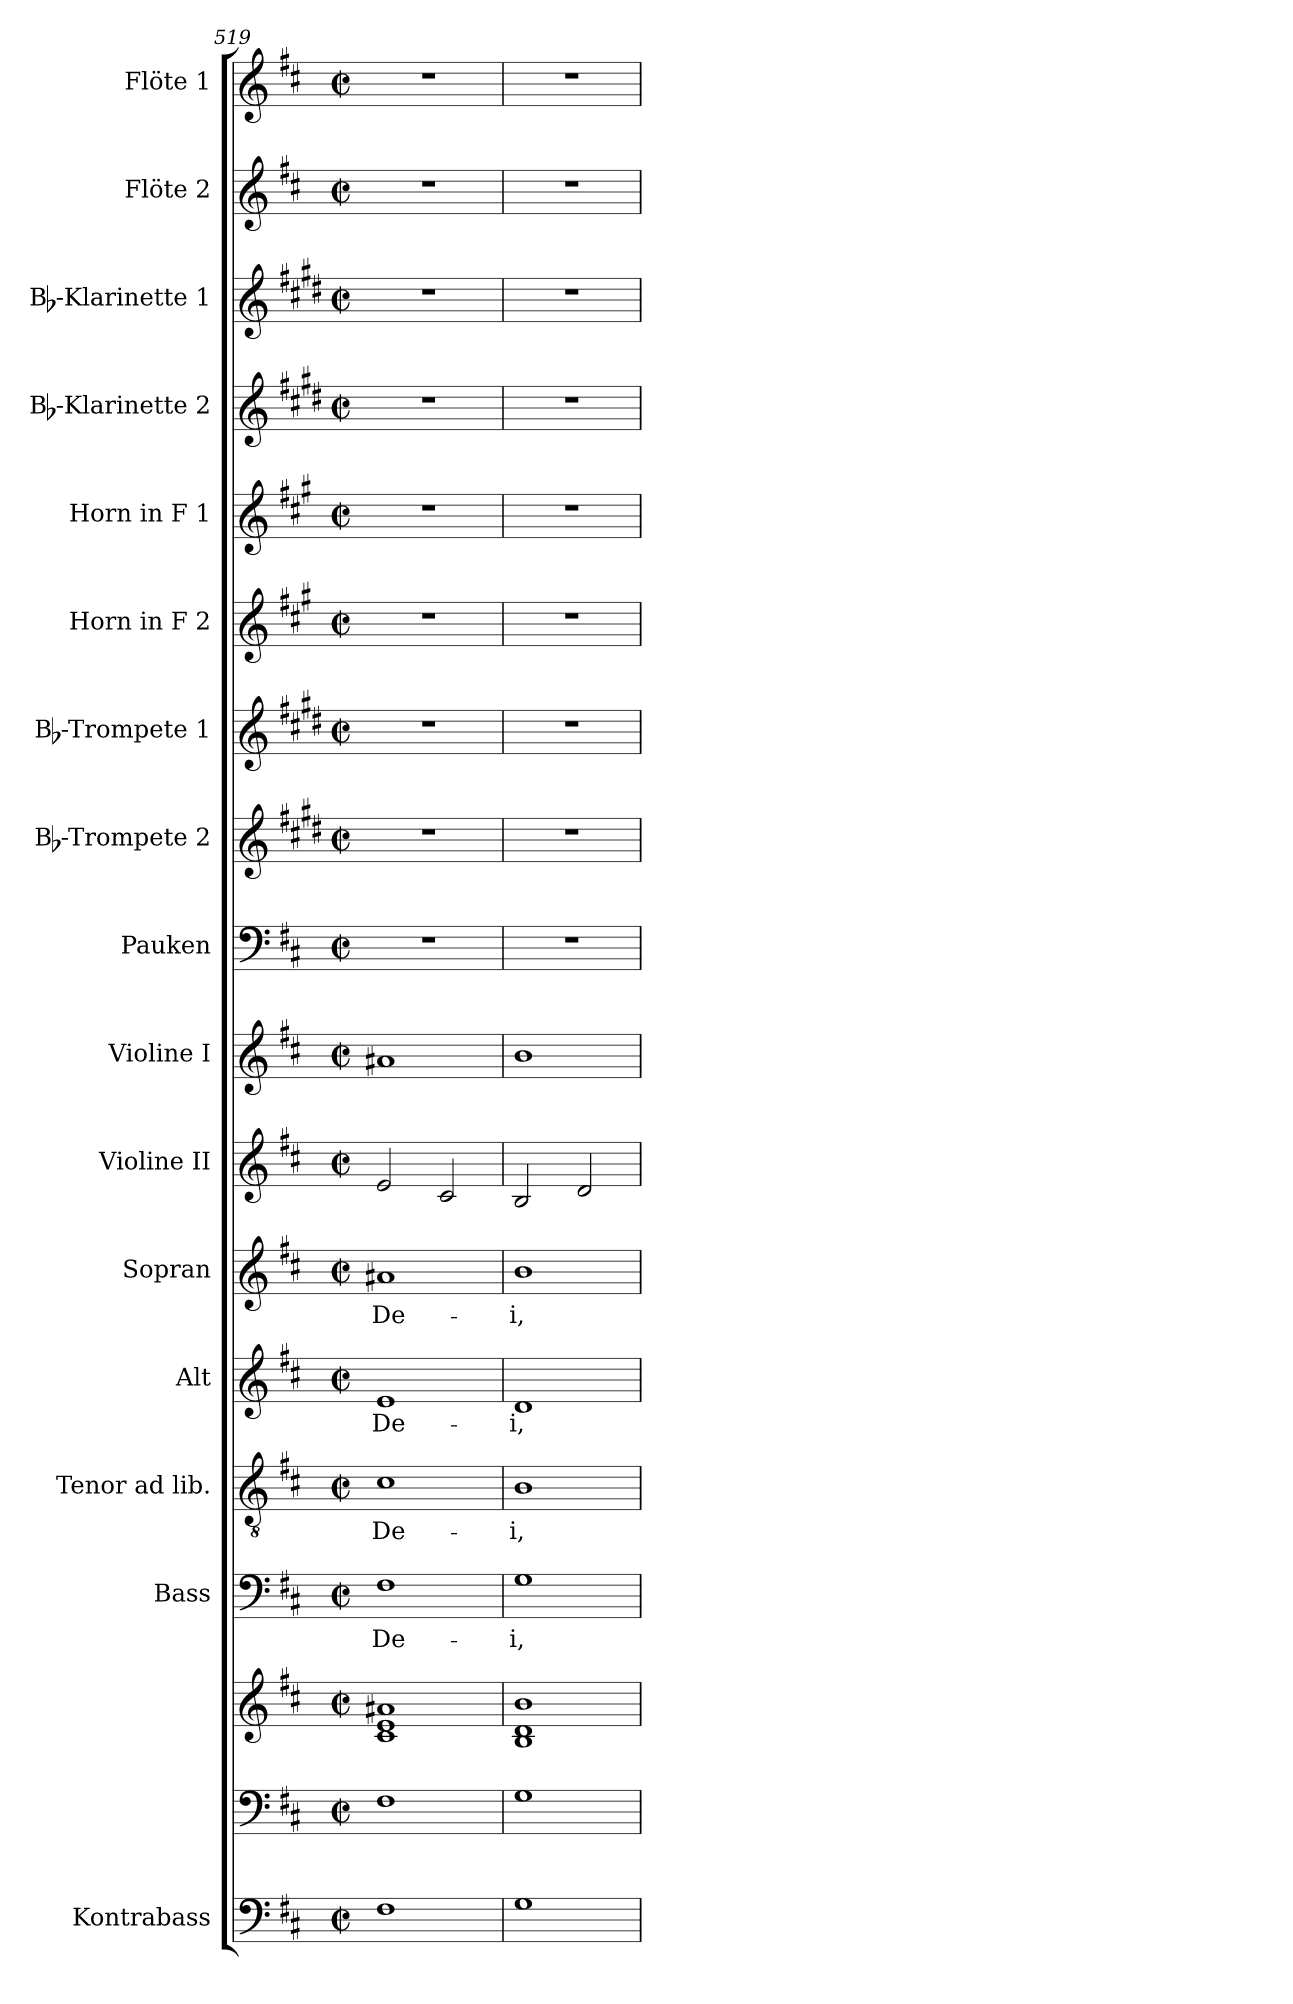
**kern	**kern	**kern	**kern	**text	**kern	**text	**kern	**text	**kern	**text	**kern	**kern	**kern	**kern	**kern	**kern	**kern	**kern	**kern	**kern	**kern
*part17	*part16	*part16	*part15	*part15	*part14	*part14	*part13	*part13	*part12	*part12	*part11	*part10	*part9	*part8	*part7	*part6	*part5	*part4	*part3	*part2	*part1
*staff18	*staff17	*staff16	*staff15	*staff15	*staff14	*staff14	*staff13	*staff13	*staff12	*staff12	*staff11	*staff10	*staff9	*staff8	*staff7	*staff6	*staff5	*staff4	*staff3	*staff2	*staff1
*I"Kontrabass	*	*	*I"Bass	*	*I"Tenor ad lib.	*	*I"Alt	*	*I"Sopran	*	*I"Violine II	*I"Violine I	*I"Pauken	*I"Bb-Trompete 2	*I"Bb-Trompete 1	*I"Horn in F 2	*I"Horn in F 1	*I"Bb-Klarinette 2	*I"Bb-Klarinette 1	*I"Flöte 2	*I"Flöte 1
*I'Kb.	*	*	*I'B.	*	*I'T.	*	*I'A.	*	*I'S.	*	*I'Vl. II	*I'Vl. I	*I'Pk.	*I'Bb Trp. 2	*I'Bb Trp. 1	*	*	*I'Bb Kl. 2	*I'Bb Kl. 1	*I'Fl. 2	*I'Fl. 1
*clefF4	*clefF4	*clefG2	*clefF4	*	*clefGv2	*	*clefG2	*	*clefG2	*	*clefG2	*clefG2	*clefF4	*clefG2	*clefG2	*clefG2	*clefG2	*clefG2	*clefG2	*clefG2	*clefG2
*ITrd7c12	*	*	*	*	*	*	*	*	*	*	*	*	*	*ITrd1c2	*ITrd1c2	*ITrd4c7	*ITrd4c7	*ITrd1c2	*ITrd1c2	*	*
*k[f#c#]	*k[f#c#]	*k[f#c#]	*k[f#c#]	*	*k[f#c#]	*	*k[f#c#]	*	*k[f#c#]	*	*k[f#c#]	*k[f#c#]	*k[f#c#]	*k[f#c#]	*k[f#c#]	*k[f#c#]	*k[f#c#]	*k[f#c#]	*k[f#c#]	*k[f#c#]	*k[f#c#]
*D:	*D:	*D:	*D:	*	*D:	*	*D:	*	*D:	*	*D:	*D:	*D:	*D:	*D:	*D:	*D:	*D:	*D:	*D:	*D:
*M2/2	*M2/2	*M2/2	*M2/2	*	*M2/2	*	*M2/2	*	*M2/2	*	*M2/2	*M2/2	*M2/2	*M2/2	*M2/2	*M2/2	*M2/2	*M2/2	*M2/2	*M2/2	*M2/2
*met(c|)	*met(c|)	*met(c|)	*met(c|)	*	*met(c|)	*	*met(c|)	*	*met(c|)	*	*met(c|)	*met(c|)	*met(c|)	*met(c|)	*met(c|)	*met(c|)	*met(c|)	*met(c|)	*met(c|)	*met(c|)	*met(c|)
=519	=519	=519	=519	=519	=519	=519	=519	=519	=519	=519	=519	=519	=519	=519	=519	=519	=519	=519	=519	=519	=519
!	!	!	!	!LO:LY:b	!	!LO:LY:b	!	!LO:LY:b	!	!LO:LY:b	!	!	!	!	!	!	!	!	!	!	!
1FF#	1F#	1c# 1e 1a#X	1F#	De-	1c#	De-	1e	De-	1a#X	De-	2e/	1a#X	1r	1r	1r	1r	1r	1r	1r	1r	1r
.	.	.	.	.	.	.	.	.	.	.	2c#/	.	.	.	.	.	.	.	.	.	.
=520	=520	=520	=520	=520	=520	=520	=520	=520	=520	=520	=520	=520	=520	=520	=520	=520	=520	=520	=520	=520	=520
!	!	!	!	!LO:LY:b	!	!LO:LY:b	!	!LO:LY:b	!	!LO:LY:b	!	!	!	!	!	!	!	!	!	!	!
1GG	1G	1B 1d 1b	1G	-i,	1B	-i,	1d	-i,	1b	-i,	2B/	1b	1r	1r	1r	1r	1r	1r	1r	1r	1r
.	.	.	.	.	.	.	.	.	.	.	2d/	.	.	.	.	.	.	.	.	.	.
=	=	=	=	=	=	=	=	=	=	=	=	=	=	=	=	=	=	=	=	=	=
*-	*-	*-	*-	*-	*-	*-	*-	*-	*-	*-	*-	*-	*-	*-	*-	*-	*-	*-	*-	*-	*-
